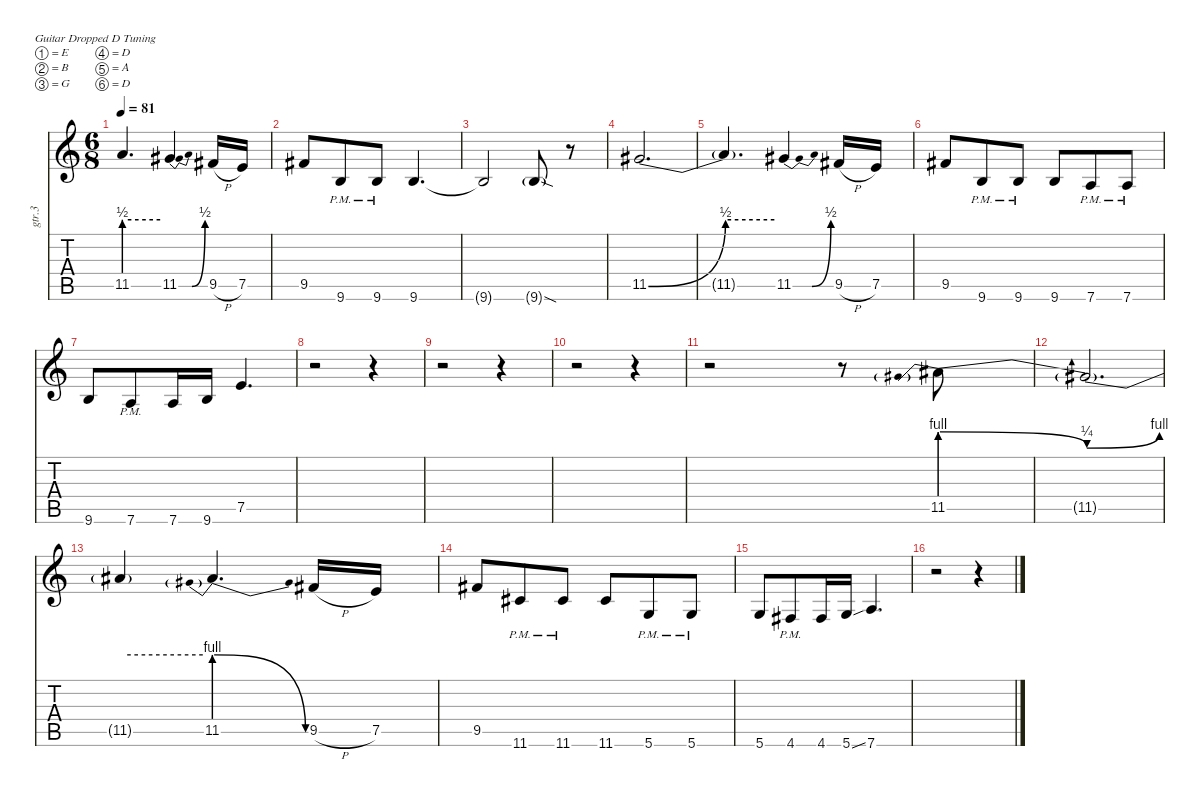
\defaultSystemsLayout 4
\hideDynamics
\bracketExtendMode nobrackets
\otherSystemsTrackNameOrientation horizontal
\track ("Guitar 3" "gtr.3") {instrument distortionguitar}
\staff {score tabs}
\tuning (E4 B3 G3 D3 A2 D2)
\ts (6 8)
\tempo 81
\clef g2
\ks c
11.5{be (hold 0 2 60 2) t}.4{d dy f beam Up} 11.5{be (bendrelease 0 0 22.999999199999998 2 27 2 15 0) acc #}.4{dy ff beam Up} 9.5{h acc #}.16{dy f beam Up} 7.5.16{dy ff beam Up} |
9.5{acc #}.8{beam Up} 9.6{pm}.8{dy f beam Up} 9.6{pm}.8{beam Up} 9.6.4{d beam Up} |
9.6{t}.2{beam Up} 9.6{sod g}.8{dy mf beam Up} r.8{beam Up} |
11.5{be (bend 0 0 60 2) acc #}.2{d dy ff beam Up} |
11.5{be (hold 0 2 60 2) t}.4{d dy f beam Up} 11.5{be (bendrelease 0 0 22.999999199999998 2 27 2 15 0) acc #}.4{dy ff beam Up} 9.5{h acc #}.16{dy f beam Up} 7.5.16{dy ff beam Up} |
9.5{acc #}.8{beam Up} 9.6{pm}.8{dy f beam Up} 9.6{pm}.8{beam Up} 9.6.8{beam Up} 7.6{pm}.8{beam Up} 7.6{pm}.8{beam Up} |
9.6.8{beam Up} 7.6{pm}.8{beam Up} 7.6.16{beam Up} 9.6.16{beam Up} 7.5.4{d beam Up} |
r.2{beam Down} r.4{beam Down} |
r.2{beam Down} r.4{beam Down} |
r.2{beam Down} r.4{beam Down} |
r.2{beam Down} r.8{beam Down} 11.5{be (prebendrelease 0 4 60 1)}.8{beam Up} |
11.5{be (bend 0 1 60 4) t acc #}.2{d beam Up} |
11.5{be (hold 0 4 60 4) t}.4{beam Up} 11.5{be (prebendrelease 0 4 12.999999599999999 0)}.4{d beam Up} 9.5{h acc #}.16{beam Up} 7.5.16{beam Up} |
9.5{acc #}.8{beam Up} 11.6{pm acc #}.8{beam Up} 11.6{pm acc #}.8{beam Up} 11.6{acc #}.8{beam Up} 5.6{pm}.8{beam Up} 5.6{pm}.8{beam Up} |
5.6.8{beam Up} 4.6{pm acc #}.8{beam Up} 4.6{acc #}.16{beam Up} 5.6{ss}.16{beam Up} 7.6.4{d beam Up} |
r.2{beam Down} r.4{beam Down}
